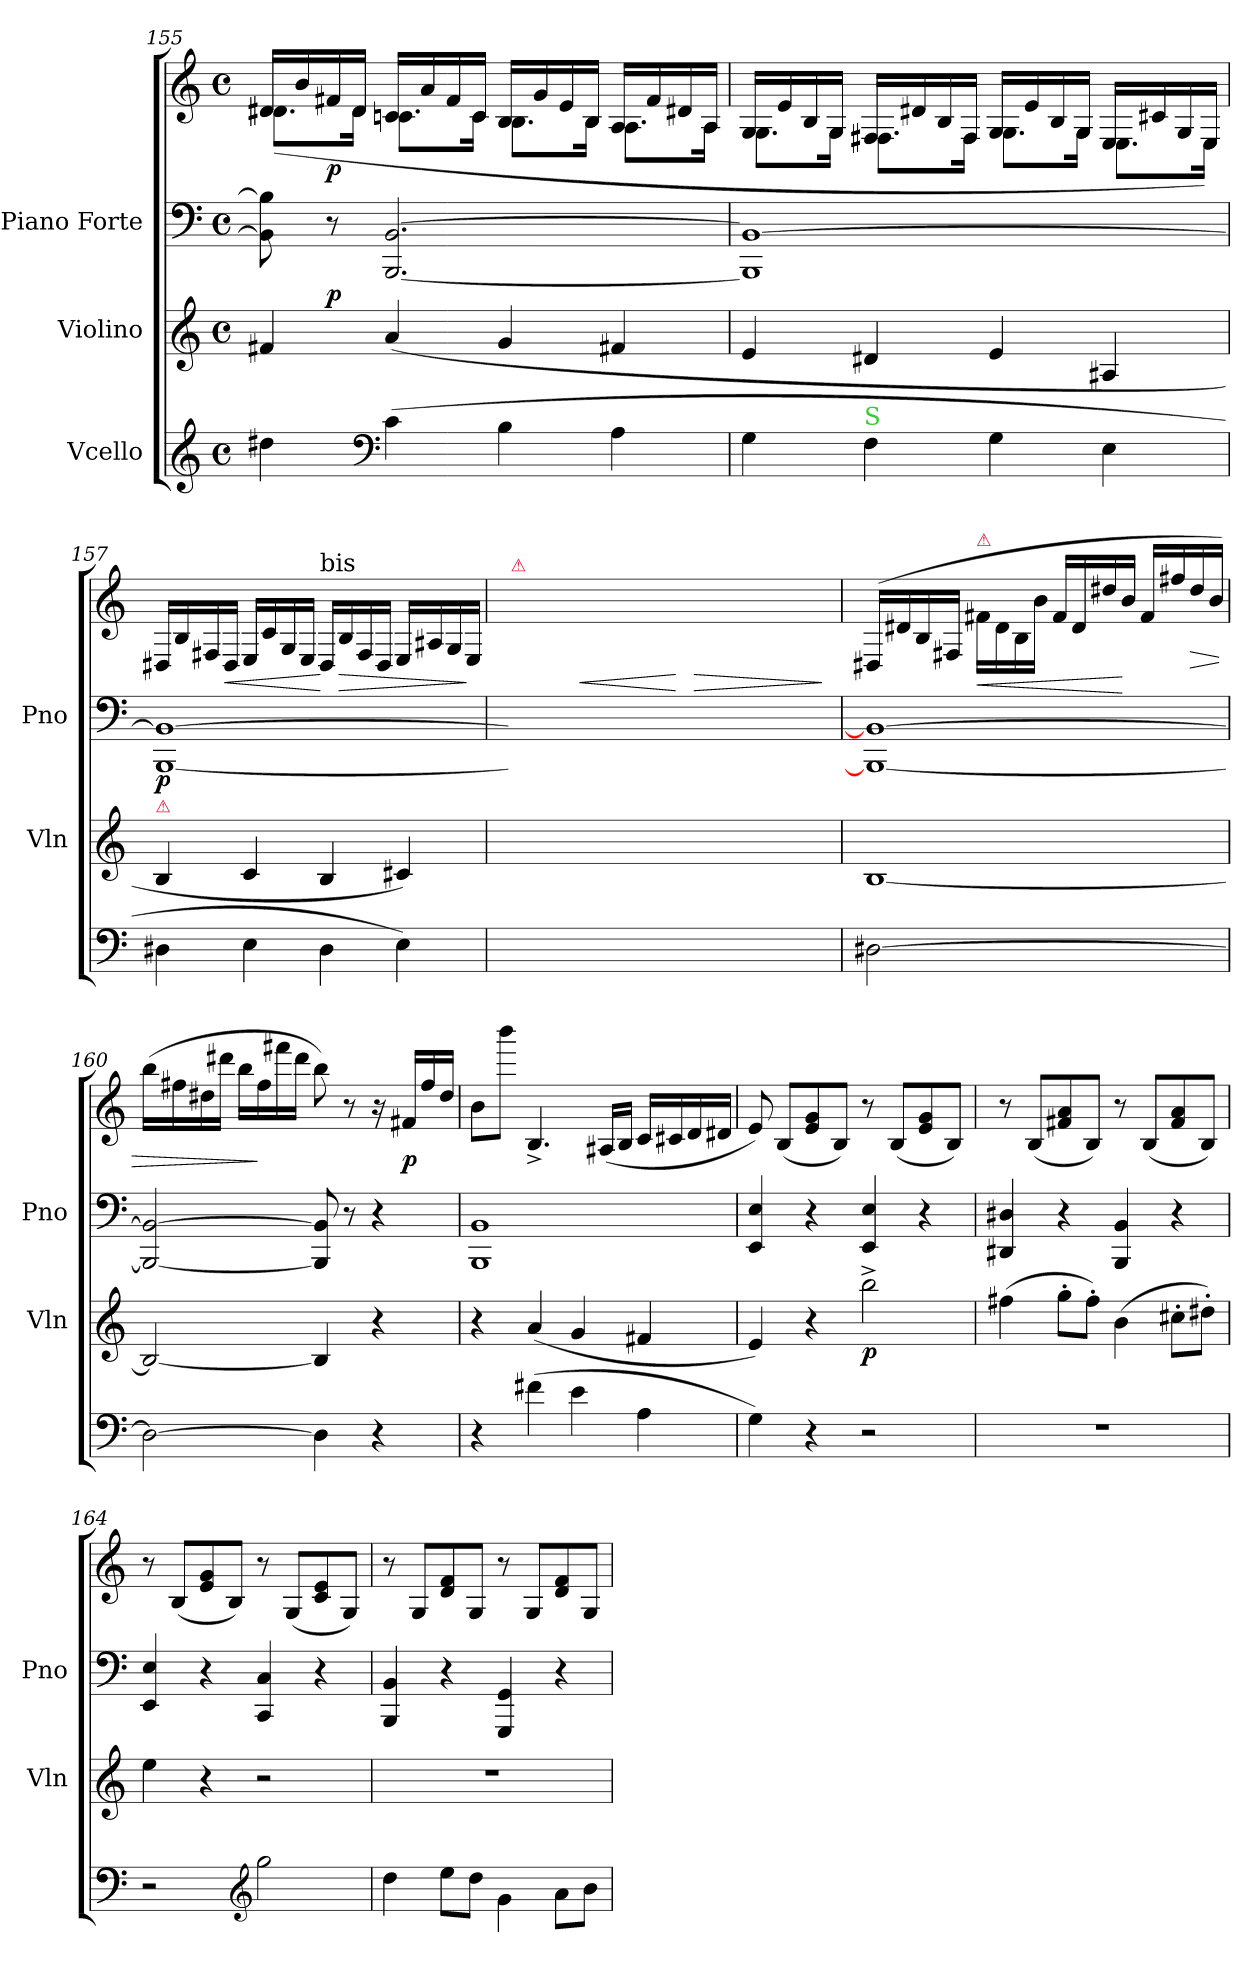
**kern	**kern	**dynam	**kern	**kern	**dynam
*part3	*part2	*part2	*part1	*part1	*part1
*staff4	*staff3	*staff3	*staff2	*staff1	*staff1/2
*I"Vcello	*I"Violino	*	*I"Piano Forte	*	*
*	*I'Vln	*	*I'Pno	*	*
*clefG2	*clefG2	*	*clefF4	*clefG2	*
*k[]	*k[]	*	*k[]	*k[]	*
*a:	*a:	*	*a:	*a:	*
*M4/4	*M4/4	*	*M4/4	*M4/4	*
*met(c)	*met(c)	*	*met(c)	*met(c)	*
=155	=155	=155	=155	=155	=155
*	*^	*	*	*^	*
4dd#X\	4f#X/	8ryy	.	8BB]\ 8B]\	16d#X/LL	(>8.d#X\L	.
.	.	.	.	.	16b/	.	.
!	!	!	!LO:DY:a	!	!	!	!
.	.	2..ryy	p	8r	16f#X/	.	p
.	.	.	.	.	16d#/JJ	16d#\Jk	.
*clefF4	*	*	*	*	*	*	*
(4c\	(>4a/	.	.	[2.BBB/ [>2.BB/	16cn/LL	8.cn\L	.
.	.	.	.	.	16a/	.	.
.	.	.	.	.	16f#/	.	.
.	.	.	.	.	16c/JJ	16c\Jk	.
4B\	4g/	.	.	.	16B/LL	8.B\L	.
.	.	.	.	.	16g/	.	.
.	.	.	.	.	16e/	.	.
.	.	.	.	.	16B/JJ	16B\Jk	.
4A\	4f#X/	.	.	.	16A/LL	8.A\L	.
.	.	.	.	.	16f#\	.	.
.	.	.	.	.	16d#X\	.	.
.	.	.	.	.	16A/JJ	16A\Jk	.
*	*v	*v	*	*	*	*	*
=156	=156	=156	=156	=156	=156	=156
4G\	4e/	.	1BBB] 1BB_>	16G/LL	8.G\L	.
.	.	.	.	16e\	.	.
.	.	.	.	16B\	.	.
.	.	.	.	16G/JJ	16G\Jk	.
!LO:TX:a:color=limegreen:t=S	!	!	!	!	!	!
4F\	4d#X/	.	.	16F#X/LL	8.F#X\L	.
.	.	.	.	16d#X\	.	.
.	.	.	.	16B/	.	.
.	.	.	.	16F#/JJ	16F#\Jk	.
4G\	4e/	.	.	16G/LL	8.G\L	.
.	.	.	.	16e\	.	.
.	.	.	.	16B/	.	.
.	.	.	.	16G/JJ	16G\Jk	.
4E\	4A#X/	.	.	16E/LL	8.E\L	.
.	.	.	.	16c#X/	.	.
.	.	.	.	16G/	.	.
.	.	.	.	16E/JJ	16E\Jk)	.
=157	=157	=157	=157	=157	=157	=157
!	!	!	!LO:TX:b:color=crimson:t=⚠	!	!	!
!	!	!	!	!	!	!LO:DY:b=2
*	*	*	*	*v	*v	*
4D#X\	4B/	.	[y1BBB 1BB_y	16D#X/LL	p
.	.	.	.	16B/	.
.	.	.	.	16F#X/	.
!	!	!	!	!	!LO:HP:b
.	.	.	.	16D#/JJ	<
4E\	4c/	.	.	16E/LL	.
.	.	.	.	16c/	.
.	.	.	.	16G/	.
.	.	.	.	16E/JJ	.
!	!	!	!	!LO:TX:a:t=bis	!
4D#\	4B/	.	.	16D#/LL	[
!	!	!	!	!	!LO:HP:b
.	.	.	.	16B/	>
.	.	.	.	16F#/	.
.	.	.	.	16D#/JJ	.
4E\)	4c#X/)	.	.	16E/LL	.
.	.	.	.	16A#X/	.
.	.	.	.	16G/	.
.	.	.	.	16E/JJ	]
=158	=158	=158	=158	=158	=158
!	!	!	!	!LO:TX:a:color=crimson:t=⚠	!
4D#X\yy	4B/yy	.	1BBByy_ 1BByy_	16D#X/LLyy	.
.	.	.	.	16B/yy	.
.	.	.	.	16F#X/yy	.
!	!	!	!	!	!LO:HP:b
.	.	.	.	16D#/JJyy	<
4E\yy	4c/yy	.	.	16E/LLyy	.
.	.	.	.	16c/yy	.
.	.	.	.	16G/yy	.
.	.	.	.	16E/JJyy	.
4D#\yy	4B/yy	.	.	16D#/LLyy	[
!	!	!	!	!	!LO:HP:b
.	.	.	.	16B/yy	>
.	.	.	.	16F#/yy	.
.	.	.	.	16D#/JJyy	.
4E\yy	4c#X/yy	.	.	16E/LLyy	.
.	.	.	.	16A#X/yy	.
.	.	.	.	16G/yy	.
.	.	.	.	16E/JJyy	]
=159	=159	=159	=159	=159	=159
!LO:N:vis=2	!	!	!	!	!
[1D#X	[>1B	.	1BBB_ 1BB_	(16D#X/LL	.
.	.	.	.	16d#X/	.
.	.	.	.	16B/	.
.	.	.	.	16F#X/JJ	.
!	!	!	!	!LO:TX:a:color=crimson:t=⚠	!
.	.	.	.	16f#X\LL	<
.	.	.	.	16d#\	.
.	.	.	.	16B/	.
.	.	.	.	16b\JJ	.
.	.	.	.	16f#/LL	.
.	.	.	.	16d#/	.
.	.	.	.	16dd#X/	.
.	.	.	.	16b/JJ	[
.	.	.	.	16f#/LL	.
.	.	.	.	16ff#X/	.
.	.	.	.	16dd#/	>
.	.	.	.	16b/JJ)	.
=160	=160	=160	=160	=160	=160
2D#\_	2B/_	.	2BBB_/ 2BB_/	(16bb\LL	.
.	.	.	.	16ff#X\	.
.	.	.	.	16dd#X\	.
.	.	.	.	16ddd#X\JJ	.
.	.	.	.	16bb\LL	.
.	.	.	.	16ff#\	]
.	.	.	.	16fff#X\	.
.	.	.	.	16ddd#\JJ	.
4D#\]	4B/]	.	8BBB]/ 8BB]/	8bb\)	.
.	.	.	8r	8r	.
4r	4r	.	4r	16r	.
.	.	.	.	16f#X/LL	p
.	.	.	.	16ff#/	.
.	.	.	.	16dd#/JJ	.
=161	=161	=161	=161	=161	=161
4r	4r	.	1BBB 1BB	8b\L	.
.	.	.	.	8bbb\J	.
(4f#X\	(4a/	.	.	4.B^>/	.
4e\	4g/	.	.	.	.
.	.	.	.	(>16A#X/LL	.
.	.	.	.	16B/JJ	.
4A\	4f#X/	.	.	16c/LL	.
.	.	.	.	16c#X/	.
.	.	.	.	16d/	.
.	.	.	.	16d#X/JJ	.
=162	=162	=162	=162	=162	=162
4G\)	4e/)	.	4EE/ 4E/	8e/)	.
.	.	.	.	(>8B/L	.
4r	4r	.	4r	8e/ 8g/	.
.	.	.	.	8B/J)	.
2r	2bb^<\	p	4EE/ 4E/	8r	.
.	.	.	.	(>8B/L	.
.	.	.	4r	8e/ 8g/	.
.	.	.	.	8B/J)	.
=163	=163	=163	=163	=163	=163
1r	(4ff#X\	.	4DD#X/ 4D#X/	8r	.
.	.	.	.	(8B/L	.
.	8gg'\L	.	4r	8f#X/ 8a/	.
.	8ff#'\J)	.	.	8B/J)	.
.	(4b\	.	4BBB/ 4BB/	8r	.
.	.	.	.	(8B/L	.
.	8cc#X'\L	.	4r	8f#/ 8a/	.
.	8dd#X'\J)	.	.	8B/J)	.
=164	=164	=164	=164	=164	=164
2r	4ee\	.	4EE/ 4E/	8r	.
.	.	.	.	(>8B/L	.
.	4r	.	4r	8e/ 8g/	.
.	.	.	.	8B/J)	.
*clefG2	*	*	*	*	*
2gg\	2r	.	4CC/ 4C/	8r	.
.	.	.	.	(8G/L	.
.	.	.	4r	8c/ 8e/	.
.	.	.	.	8G/J)	.
=165	=165	=165	=165	=165	=165
4dd\	1r	.	4BBB/ 4BB/	8r	.
.	.	.	.	8G/L	.
8ee\L	.	.	4r	8d/ 8f/	.
8dd\J	.	.	.	8G/J	.
4g\	.	.	4GGG/ 4GG/	8r	.
.	.	.	.	8G/L	.
8a\L	.	.	4r	8d/ 8f/	.
8b\J	.	.	.	8G/J	.
=	=	=	=	=	=
*-	*-	*-	*-	*-	*-
